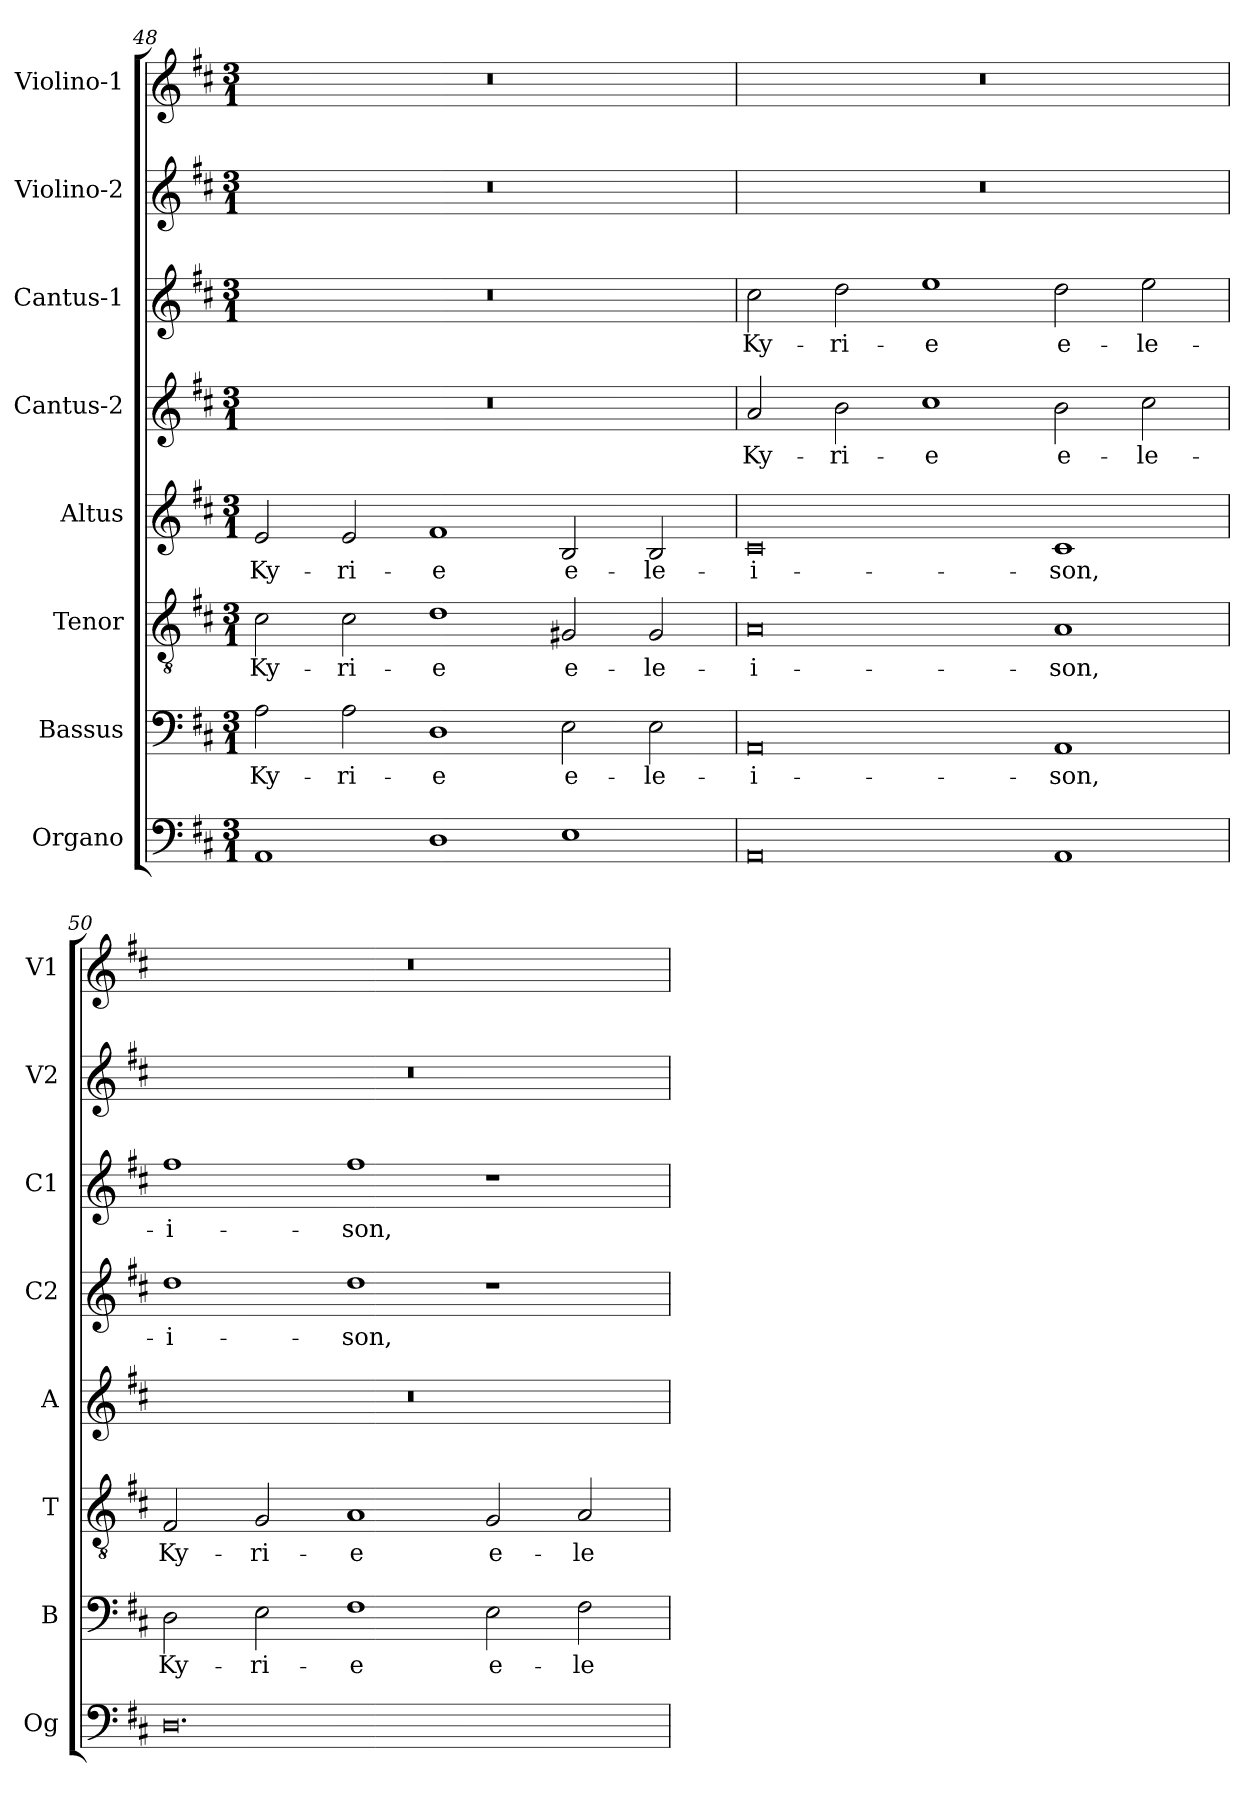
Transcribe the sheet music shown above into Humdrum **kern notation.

**kern	**kern	**text	**kern	**text	**kern	**text	**kern	**text	**kern	**text	**kern	**kern
*part8	*part7	*part7	*part6	*part6	*part5	*part5	*part4	*part4	*part3	*part3	*part2	*part1
*staff8	*staff7	*staff7	*staff6	*staff6	*staff5	*staff5	*staff4	*staff4	*staff3	*staff3	*staff2	*staff1
*I"Organo	*I"Bassus	*	*I"Tenor	*	*I"Altus	*	*I"Cantus-2	*	*I"Cantus-1	*	*I"Violino-2	*I"Violino-1
*I'Og	*I'B	*	*I'T	*	*I'A	*	*I'C2	*	*I'C1	*	*I'V2	*I'V1
*clefF4	*clefF4	*	*clefGv2	*	*clefG2	*	*clefG2	*	*clefG2	*	*clefG2	*clefG2
*k[f#c#]	*k[f#c#]	*	*k[f#c#]	*	*k[f#c#]	*	*k[f#c#]	*	*k[f#c#]	*	*k[f#c#]	*k[f#c#]
*D:	*D:	*	*D:	*	*D:	*	*D:	*	*D:	*	*D:	*D:
*M3/1	*M3/1	*	*M3/1	*	*M3/1	*	*M3/1	*	*M3/1	*	*M3/1	*M3/1
=48	=48	=48	=48	=48	=48	=48	=48	=48	=48	=48	=48	=48
!	!	!LO:LY:b	!	!	!	!	!	!	!	!	!	!
!	!	!	!	!LO:LY:b	!	!	!	!	!	!	!	!
!	!	!	!	!	!	!LO:LY:b	!	!	!	!	!	!
1AA	2A\	Ky-	2c#\	Ky-	2e/	Ky-	0.r	.	0.r	.	0.r	0.r
!	!	!LO:LY:b	!	!	!	!	!	!	!	!	!	!
!	!	!	!	!LO:LY:b	!	!	!	!	!	!	!	!
!	!	!	!	!	!	!LO:LY:b	!	!	!	!	!	!
.	2A\	-ri-	2c#\	-ri-	2e/	-ri-	.	.	.	.	.	.
!	!	!LO:LY:b	!	!	!	!	!	!	!	!	!	!
!	!	!	!	!LO:LY:b	!	!	!	!	!	!	!	!
!	!	!	!	!	!	!LO:LY:b	!	!	!	!	!	!
1D	1D	-e	1d	-e	1f#	-e	.	.	.	.	.	.
!	!	!LO:LY:b	!	!	!	!	!	!	!	!	!	!
!	!	!	!	!LO:LY:b	!	!	!	!	!	!	!	!
!	!	!	!	!	!	!LO:LY:b	!	!	!	!	!	!
1E	2E\	e-	2G#X/	e-	2B/	e-	.	.	.	.	.	.
!	!	!LO:LY:b	!	!	!	!	!	!	!	!	!	!
!	!	!	!	!LO:LY:b	!	!	!	!	!	!	!	!
!	!	!	!	!	!	!LO:LY:b	!	!	!	!	!	!
.	2E\	-le-	2G#/	-le-	2B/	-le-	.	.	.	.	.	.
=49	=49	=49	=49	=49	=49	=49	=49	=49	=49	=49	=49	=49
!	!	!LO:LY:b	!	!	!	!	!	!	!	!	!	!
!	!	!	!	!LO:LY:b	!	!	!	!	!	!	!	!
!	!	!	!	!	!	!LO:LY:b	!	!	!	!	!	!
!	!	!	!	!	!	!	!	!LO:LY:b	!	!	!	!
!	!	!	!	!	!	!	!	!	!	!LO:LY:b	!	!
0AA	0AA	-i-	0A	-i-	0c#	-i-	2a/	Ky-	2cc#\	Ky-	0.r	0.r
!	!	!	!	!	!	!	!	!LO:LY:b	!	!	!	!
!	!	!	!	!	!	!	!	!	!	!LO:LY:b	!	!
.	.	.	.	.	.	.	2b\	-ri-	2dd\	-ri-	.	.
!	!	!	!	!	!	!	!	!LO:LY:b	!	!	!	!
!	!	!	!	!	!	!	!	!	!	!LO:LY:b	!	!
.	.	.	.	.	.	.	1cc#	-e	1ee	-e	.	.
!	!	!LO:LY:b	!	!	!	!	!	!	!	!	!	!
!	!	!	!	!LO:LY:b	!	!	!	!	!	!	!	!
!	!	!	!	!	!	!LO:LY:b	!	!	!	!	!	!
!	!	!	!	!	!	!	!	!LO:LY:b	!	!	!	!
!	!	!	!	!	!	!	!	!	!	!LO:LY:b	!	!
1AA	1AA	-son,	1A	-son,	1c#	-son,	2b\	e-	2dd\	e-	.	.
!	!	!	!	!	!	!	!	!LO:LY:b	!	!	!	!
!	!	!	!	!	!	!	!	!	!	!LO:LY:b	!	!
.	.	.	.	.	.	.	2cc#\	-le-	2ee\	-le-	.	.
=50	=50	=50	=50	=50	=50	=50	=50	=50	=50	=50	=50	=50
!	!	!LO:LY:b	!	!	!	!	!	!	!	!	!	!
!	!	!	!	!LO:LY:b	!	!	!	!	!	!	!	!
!	!	!	!	!	!	!	!	!LO:LY:b	!	!	!	!
!	!	!	!	!	!	!	!	!	!	!LO:LY:b	!	!
0.D	2D\	Ky-	2F#/	Ky-	0.r	.	1dd	-i-	1ff#	-i-	0.r	0.r
!	!	!LO:LY:b	!	!	!	!	!	!	!	!	!	!
!	!	!	!	!LO:LY:b	!	!	!	!	!	!	!	!
.	2E\	-ri-	2G/	-ri-	.	.	.	.	.	.	.	.
!	!	!LO:LY:b	!	!	!	!	!	!	!	!	!	!
!	!	!	!	!LO:LY:b	!	!	!	!	!	!	!	!
!	!	!	!	!	!	!	!	!LO:LY:b	!	!	!	!
!	!	!	!	!	!	!	!	!	!	!LO:LY:b	!	!
.	1F#	-e	1A	-e	.	.	1dd	-son,	1ff#	-son,	.	.
!	!	!LO:LY:b	!	!	!	!	!	!	!	!	!	!
!	!	!	!	!LO:LY:b	!	!	!	!	!	!	!	!
.	2E\	e-	2G/	e-	.	.	1r	.	1r	.	.	.
!	!	!LO:LY:b	!	!	!	!	!	!	!	!	!	!
!	!	!	!	!LO:LY:b	!	!	!	!	!	!	!	!
.	2F#\	-le-	2A/	-le-	.	.	.	.	.	.	.	.
=	=	=	=	=	=	=	=	=	=	=	=	=
*-	*-	*-	*-	*-	*-	*-	*-	*-	*-	*-	*-	*-
